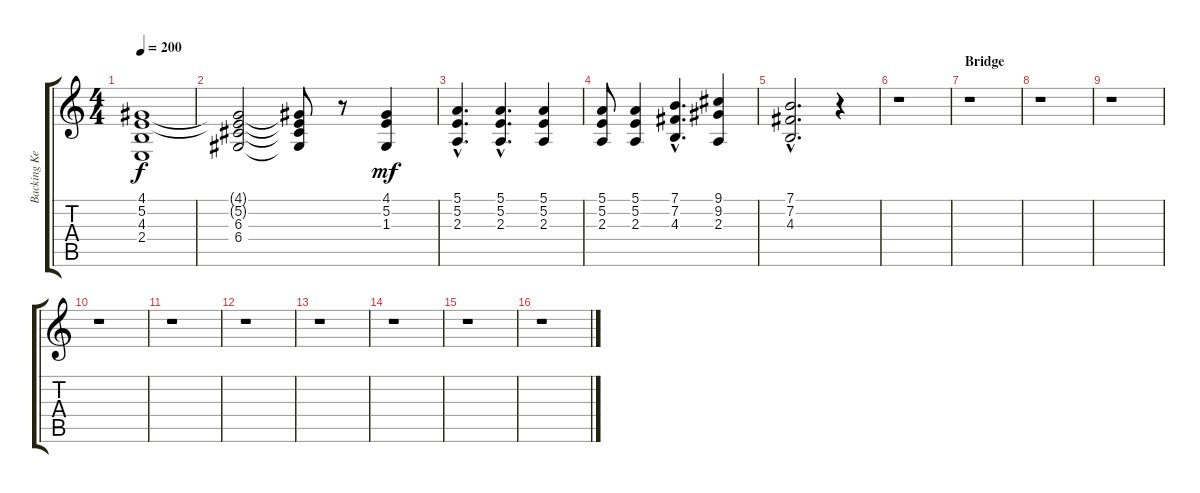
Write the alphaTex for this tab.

\track ("Backing Keyboards" "Backing Ke") {instrument choiraahs}
\staff {score tabs}
\tuning (E4 B3 G3 D3 A2 E2) {hide}
\ts (4 4)
\tempo 200
\clef g2
\ks c
(4.1 5.2 4.3 2.4).1{dy f} |
(4.1{t} 5.2{t} 6.3 6.4).2 (4.1{t} 5.2{t} 6.3{t} 6.4{t}).8 r.8 (4.1 5.2 1.3).4{dy mf} |
(5.1{hac} 5.2{hac} 2.3{hac}).4{d} (5.1{hac} 5.2{hac} 2.3{hac}).4{d} (5.1 5.2 2.3).4 |
(5.1 5.2 2.3).8 (5.1 5.2 2.3).4 (7.1{hac} 7.2{hac} 4.3{hac}).4{d} (9.1 9.2 2.3).4 |
(7.1{hac} 7.2{hac} 4.3{hac}).2{d} r.4 |
r.1 |
\section ("" "Bridge")
r.1 |
r.1 |
r.1 |
r.1 |
r.1 |
r.1 |
r.1 |
r.1 |
r.1 |
r.1
